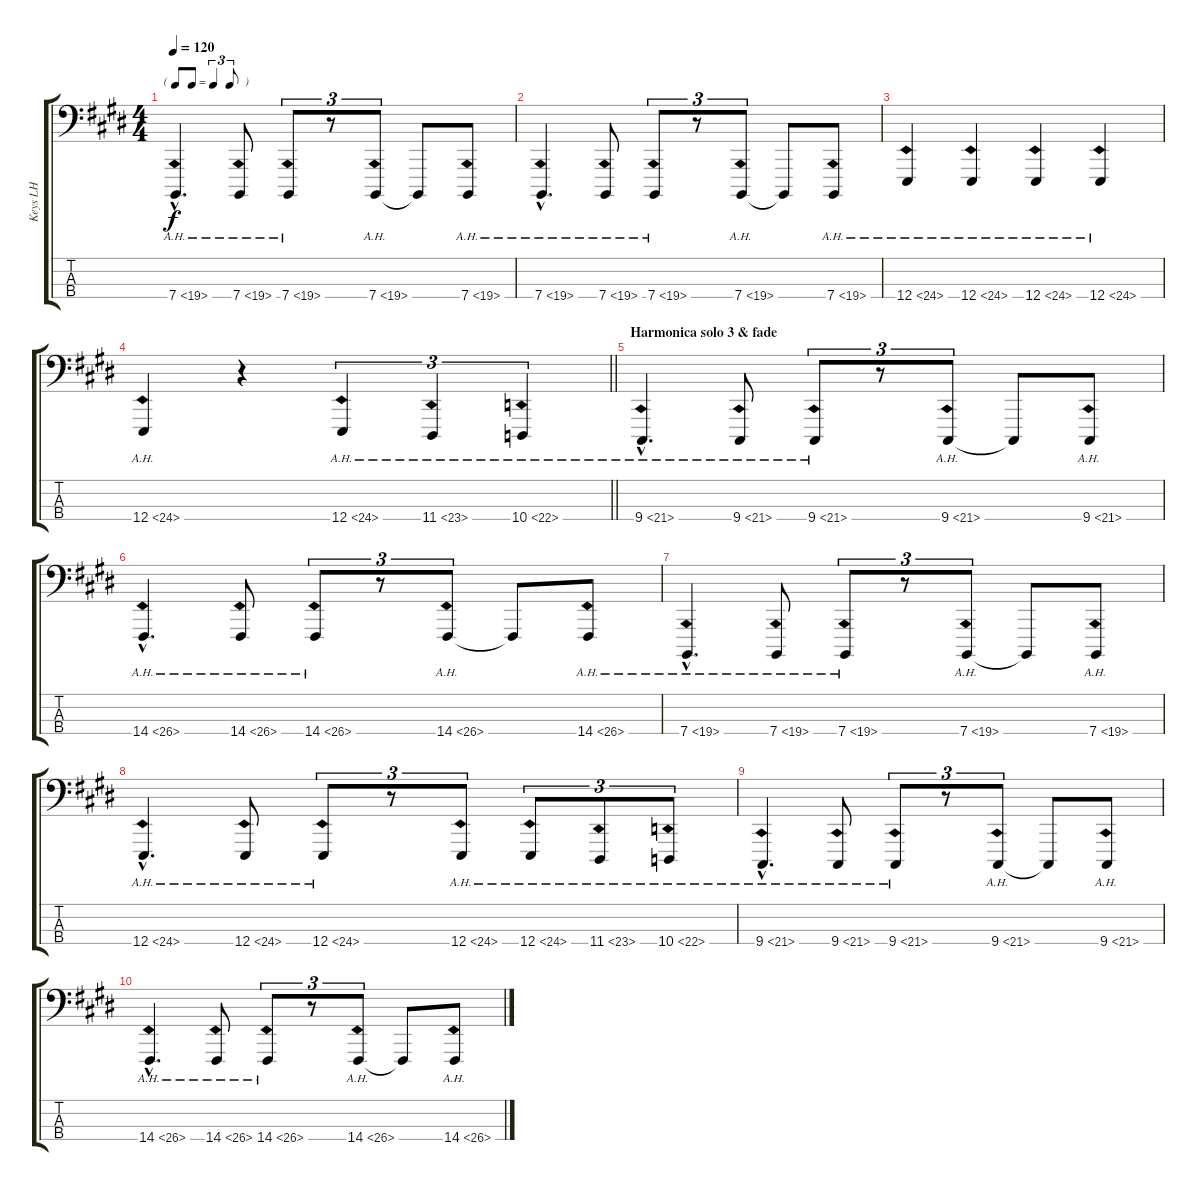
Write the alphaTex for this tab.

\track ("Keys LH" "Keys LH") {instrument pad3polysynth}
\staff {score tabs}
\tuning (G2 D2 A1 E0) {hide}
\ts (4 4)
\tf triplet8th
\tempo 120
\clef f4
\ks e
7.4{ah 12 hac}.4{d dy f} 7.4{ah 12}.8 7.4{ah 12}.8{tu (3 2)} r.8{tu (3 2)} 7.4{ah 12}.8{tu (3 2)} 7.4{t}.8 7.4{ah 12}.8 |
7.4{ah 12 hac}.4{d} 7.4{ah 12}.8 7.4{ah 12}.8{tu (3 2)} r.8{tu (3 2)} 7.4{ah 12}.8{tu (3 2)} 7.4{t}.8 7.4{ah 12}.8 |
12.4{ah 12}.4 12.4{ah 12}.4 12.4{ah 12}.4 12.4{ah 12}.4 |
\barLineRight lightlight
12.4{ah 12}.4 r.4 12.4{ah 12}.4{tu (3 2)} 11.4{ah 12}.4{tu (3 2)} 10.4{ah 12}.4{tu (3 2)} |
\section ("" "Harmonica solo 3 & fade")
9.4{ah 12 hac}.4{d} 9.4{ah 12}.8 9.4{ah 12}.8{tu (3 2)} r.8{tu (3 2)} 9.4{ah 12}.8{tu (3 2)} 9.4{t}.8 9.4{ah 12}.8 |
14.4{ah 12 hac}.4{d} 14.4{ah 12}.8 14.4{ah 12}.8{tu (3 2)} r.8{tu (3 2)} 14.4{ah 12}.8{tu (3 2)} 14.4{t}.8 14.4{ah 12}.8 |
7.4{ah 12 hac}.4{d volume 0} 7.4{ah 12}.8 7.4{ah 12}.8{tu (3 2)} r.8{tu (3 2)} 7.4{ah 12}.8{tu (3 2)} 7.4{t}.8 7.4{ah 12}.8 |
12.4{ah 12 hac}.4{d} 12.4{ah 12}.8 12.4{ah 12}.8{tu (3 2)} r.8{tu (3 2)} 12.4{ah 12}.8{tu (3 2)} 12.4{ah 12}.8{tu (3 2)} 11.4{ah 12}.8{tu (3 2)} 10.4{ah 12}.8{tu (3 2)} |
9.4{ah 12 hac}.4{d} 9.4{ah 12}.8 9.4{ah 12}.8{tu (3 2)} r.8{tu (3 2)} 9.4{ah 12}.8{tu (3 2)} 9.4{t}.8 9.4{ah 12}.8 |
14.4{ah 12 hac}.4{d} 14.4{ah 12}.8 14.4{ah 12}.8{tu (3 2)} r.8{tu (3 2)} 14.4{ah 12}.8{tu (3 2)} 14.4{t}.8 14.4{ah 12}.8
